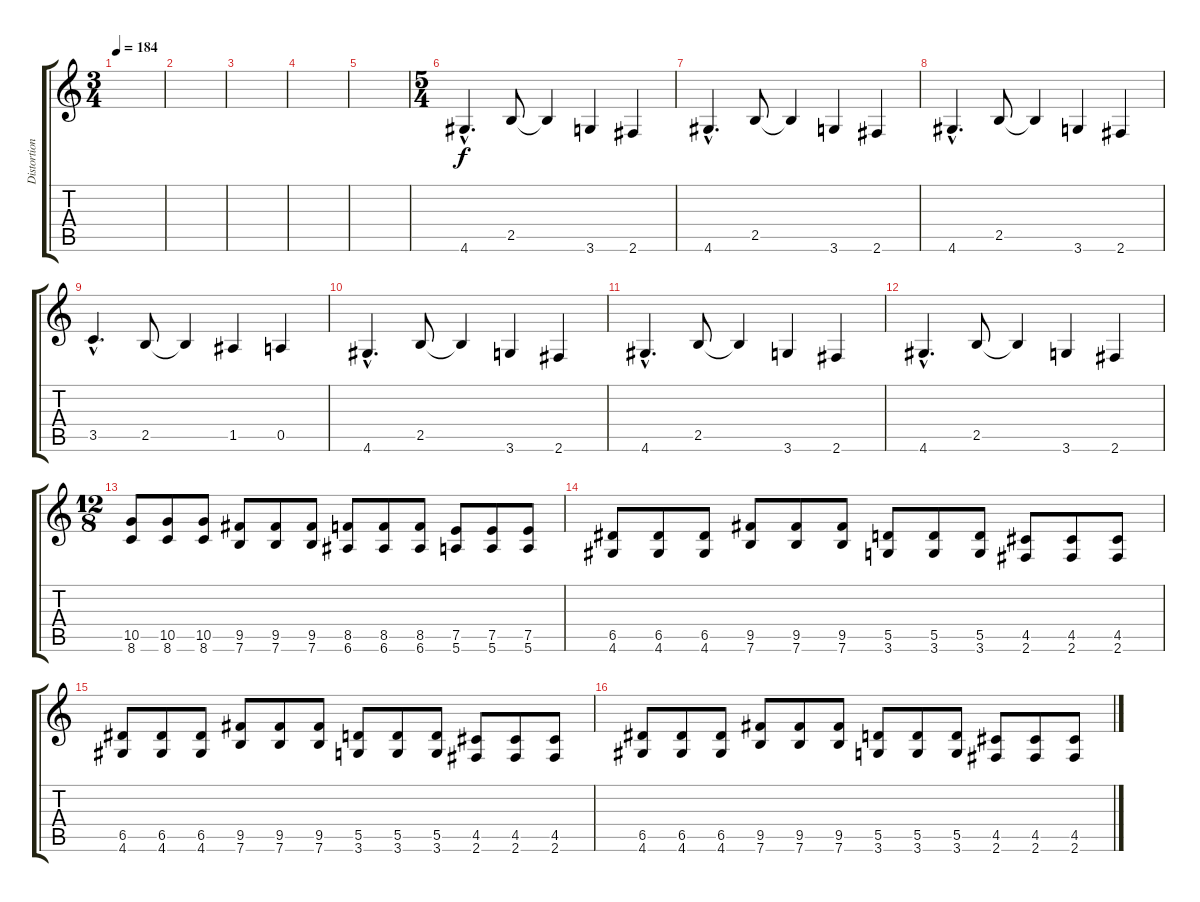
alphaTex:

\track ("Distortion Guitar" "Distortion") {instrument distortionguitar}
\staff {score tabs}
\tuning (E4 B3 G3 D3 A2 E2) {hide}
\ts (3 4)
\tempo 184
\clef g2
\ks c
|
|
|
|
|
\ts (5 4)
4.6{hac}.4{d} 2.5.8 2.5{t}.4 3.6.4 2.6.4 |
4.6{hac}.4{d} 2.5.8 2.5{t}.4 3.6.4 2.6.4 |
4.6{hac}.4{d} 2.5.8 2.5{t}.4 3.6.4 2.6.4 |
3.5{hac}.4{d} 2.5.8 2.5{t}.4 1.5.4 0.5.4 |
4.6{hac}.4{d} 2.5.8 2.5{t}.4 3.6.4 2.6.4 |
4.6{hac}.4{d} 2.5.8 2.5{t}.4 3.6.4 2.6.4 |
4.6{hac}.4{d} 2.5.8 2.5{t}.4 3.6.4 2.6.4 |
\ts (12 8)
(10.5 8.6).8 (10.5 8.6).8 (10.5 8.6).8 (9.5 7.6).8 (9.5 7.6).8 (9.5 7.6).8 (8.5 6.6).8 (8.5 6.6).8 (8.5 6.6).8 (7.5 5.6).8 (7.5 5.6).8 (7.5 5.6).8 |
(6.5 4.6).8 (6.5 4.6).8 (6.5 4.6).8 (9.5 7.6).8 (9.5 7.6).8 (9.5 7.6).8 (5.5 3.6).8 (5.5 3.6).8 (5.5 3.6).8 (4.5 2.6).8 (4.5 2.6).8 (4.5 2.6).8 |
(6.5 4.6).8 (6.5 4.6).8 (6.5 4.6).8 (9.5 7.6).8 (9.5 7.6).8 (9.5 7.6).8 (5.5 3.6).8 (5.5 3.6).8 (5.5 3.6).8 (4.5 2.6).8 (4.5 2.6).8 (4.5 2.6).8 |
(6.5 4.6).8 (6.5 4.6).8 (6.5 4.6).8 (9.5 7.6).8 (9.5 7.6).8 (9.5 7.6).8 (5.5 3.6).8 (5.5 3.6).8 (5.5 3.6).8 (4.5 2.6).8 (4.5 2.6).8 (4.5 2.6).8
